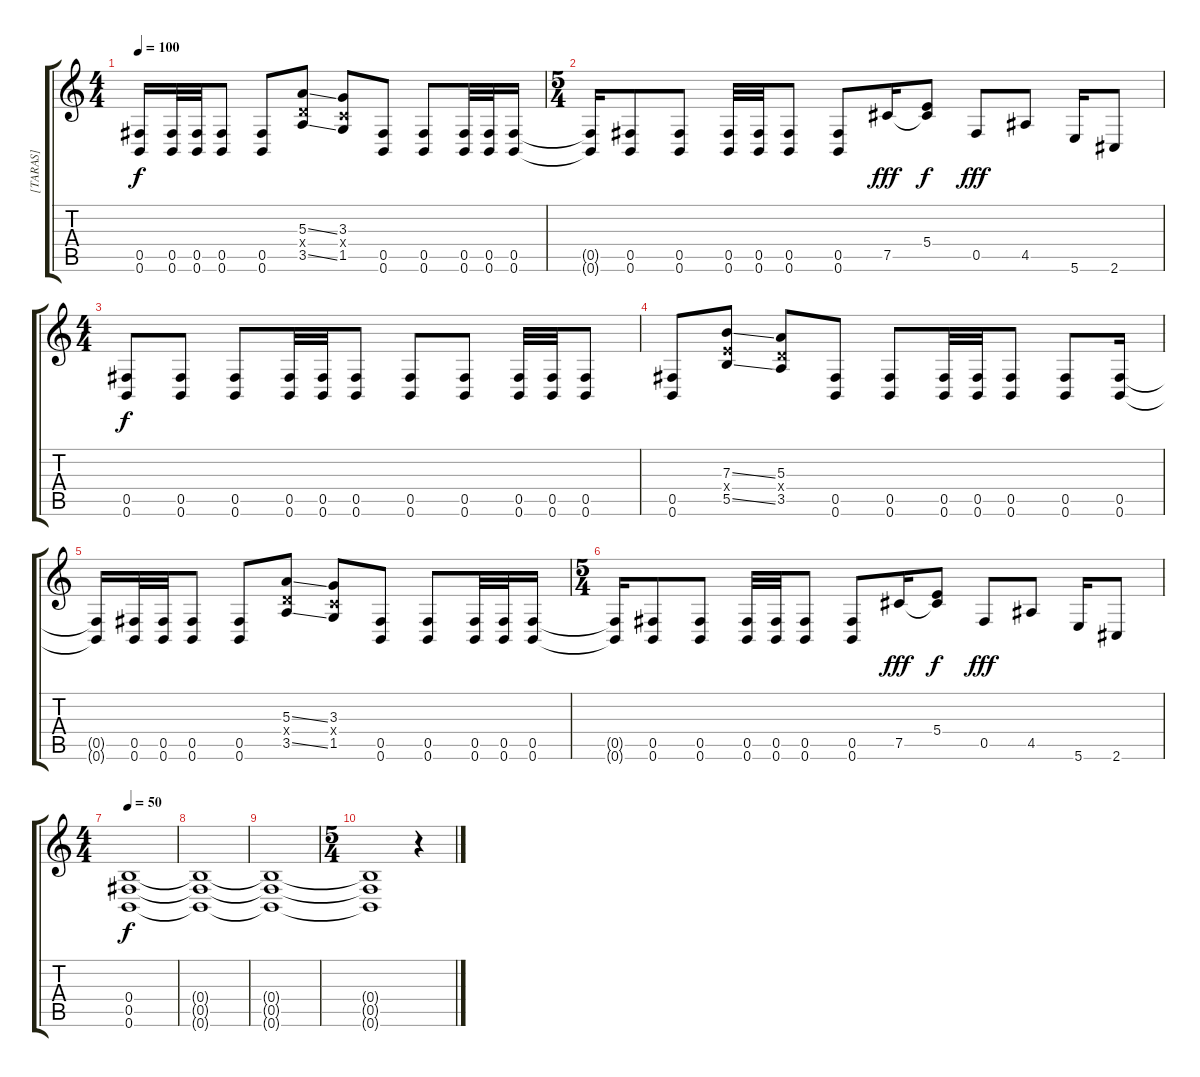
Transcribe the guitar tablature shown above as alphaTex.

\track ("[TARAS]" "[TARAS]") {instrument distortionguitar}
\staff {score tabs}
\tuning (Db4 Ab3 E3 B2 Gb2 B1) {hide}
\ts (4 4)
\tempo 100
\clef g2
\ks c
(0.5{t} 0.6{t}).16{dy f} (0.5 0.6).32 (0.5 0.6).32 (0.5 0.6).8 (0.5 0.6).8 (5.3{ss} 3.4{x} 3.5{ss}).8 (3.3 1.4{x} 1.5).8 (0.5 0.6).8 (0.5 0.6).8 (0.5 0.6).32 (0.5 0.6).32 (0.5 0.6).16 |
\ts (5 4)
(0.5{t} 0.6{t}).16 (0.5 0.6).8 (0.5 0.6).8 (0.5 0.6).32 (0.5 0.6).32 (0.5 0.6).8 (0.5 0.6).8 7.5.16{dy fff} (5.4 7.5{t}).8{dy f} 0.5.8{dy fff} 4.5.8 5.6.16 2.6.8 |
\ts (4 4)
(0.5 0.6).8{dy f} (0.5 0.6).8 (0.5 0.6).8 (0.5 0.6).32 (0.5 0.6).32 (0.5 0.6).8 (0.5 0.6).8 (0.5 0.6).8 (0.5 0.6).32 (0.5 0.6).32 (0.5 0.6).8 |
(0.5 0.6).8 (7.3{ss} 5.4{x} 5.5{ss}).8 (5.3 3.4{x} 3.5).8 (0.5 0.6).8 (0.5 0.6).8 (0.5 0.6).32 (0.5 0.6).32 (0.5 0.6).8 (0.5 0.6).8 (0.5 0.6).16 |
(0.5{t} 0.6{t}).16 (0.5 0.6).32 (0.5 0.6).32 (0.5 0.6).8 (0.5 0.6).8 (5.3{ss} 3.4{x} 3.5{ss}).8 (3.3 1.4{x} 1.5).8 (0.5 0.6).8 (0.5 0.6).8 (0.5 0.6).32 (0.5 0.6).32 (0.5 0.6).16 |
\ts (5 4)
(0.5{t} 0.6{t}).16 (0.5 0.6).8 (0.5 0.6).8 (0.5 0.6).32 (0.5 0.6).32 (0.5 0.6).8 (0.5 0.6).8 7.5.16{dy fff} (5.4 7.5{t}).8{dy f} 0.5.8{dy fff} 4.5.8 5.6.16 2.6.8 |
\ts (4 4)
\tempo 50
(0.4 0.5 0.6).1{dy f volume 0} |
(0.4{t} 0.5{t} 0.6{t}).1 |
(0.4{t} 0.5{t} 0.6{t}).1 |
\ts (5 4)
(0.4{t} 0.5{t} 0.6{t}).1 r.4
